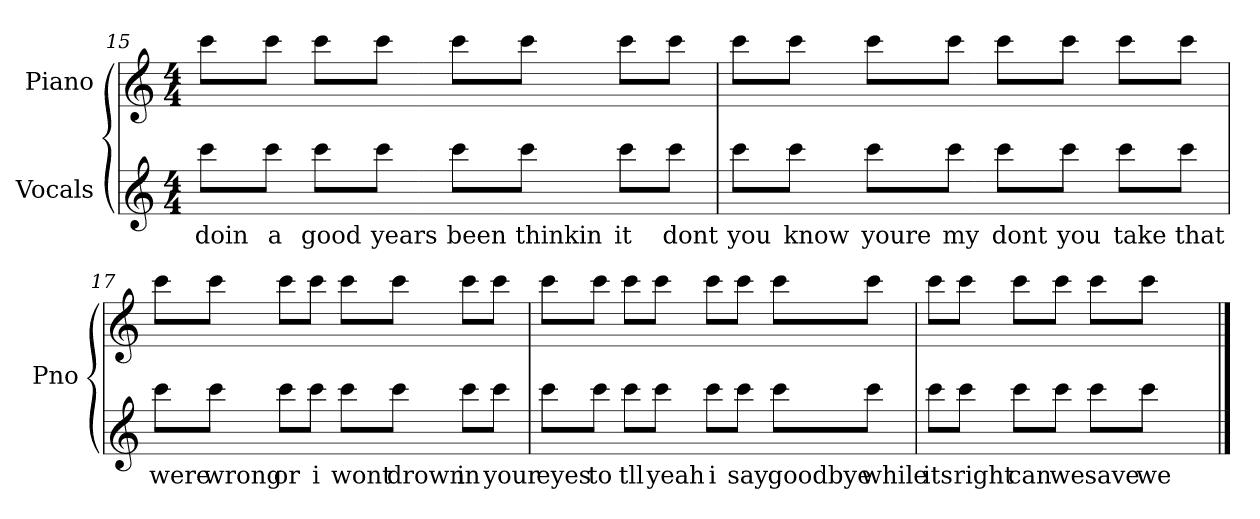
**kern	**text	**kern
*part2	*part2	*part1
*staff2	*staff2	*staff1
*I"Vocals	*	*I"Piano
*	*	*I'Pno
*clefG2	*	*clefG2
*M4/4	*	*M4/4
=15	=15	=15
8ccc\L	doin	8ccc\L
8ccc\J	a	8ccc\J
8ccc\L	good	8ccc\L
8ccc\J	years	8ccc\J
8ccc\L	been	8ccc\L
8ccc\J	thinkin	8ccc\J
8ccc\L	it	8ccc\L
8ccc\J	dont	8ccc\J
=16	=16	=16
8ccc\L	you	8ccc\L
8ccc\J	know	8ccc\J
8ccc\L	youre	8ccc\L
8ccc\J	my	8ccc\J
8ccc\L	dont	8ccc\L
8ccc\J	you	8ccc\J
8ccc\L	take	8ccc\L
8ccc\J	that	8ccc\J
=17	=17	=17
8ccc\L	were	8ccc\L
8ccc\J	wrong	8ccc\J
8ccc\L	or	8ccc\L
8ccc\J	i	8ccc\J
8ccc\L	wont	8ccc\L
8ccc\J	drown	8ccc\J
8ccc\L	in	8ccc\L
8ccc\J	your	8ccc\J
=18	=18	=18
8ccc\L	eyes	8ccc\L
8ccc\J	to	8ccc\J
8ccc\L	tll	8ccc\L
8ccc\J	yeah	8ccc\J
8ccc\L	i	8ccc\L
8ccc\J	say	8ccc\J
8ccc\L	goodbye	8ccc\L
8ccc\J	while	8ccc\J
=19	=19	=19
8ccc\L	its	8ccc\L
8ccc\J	right	8ccc\J
8ccc\L	can	8ccc\L
8ccc\J	we	8ccc\J
8ccc\L	save	8ccc\L
8ccc\J	we	8ccc\J
4ryy	.	4ryy
==	==	==
*-	*-	*-
